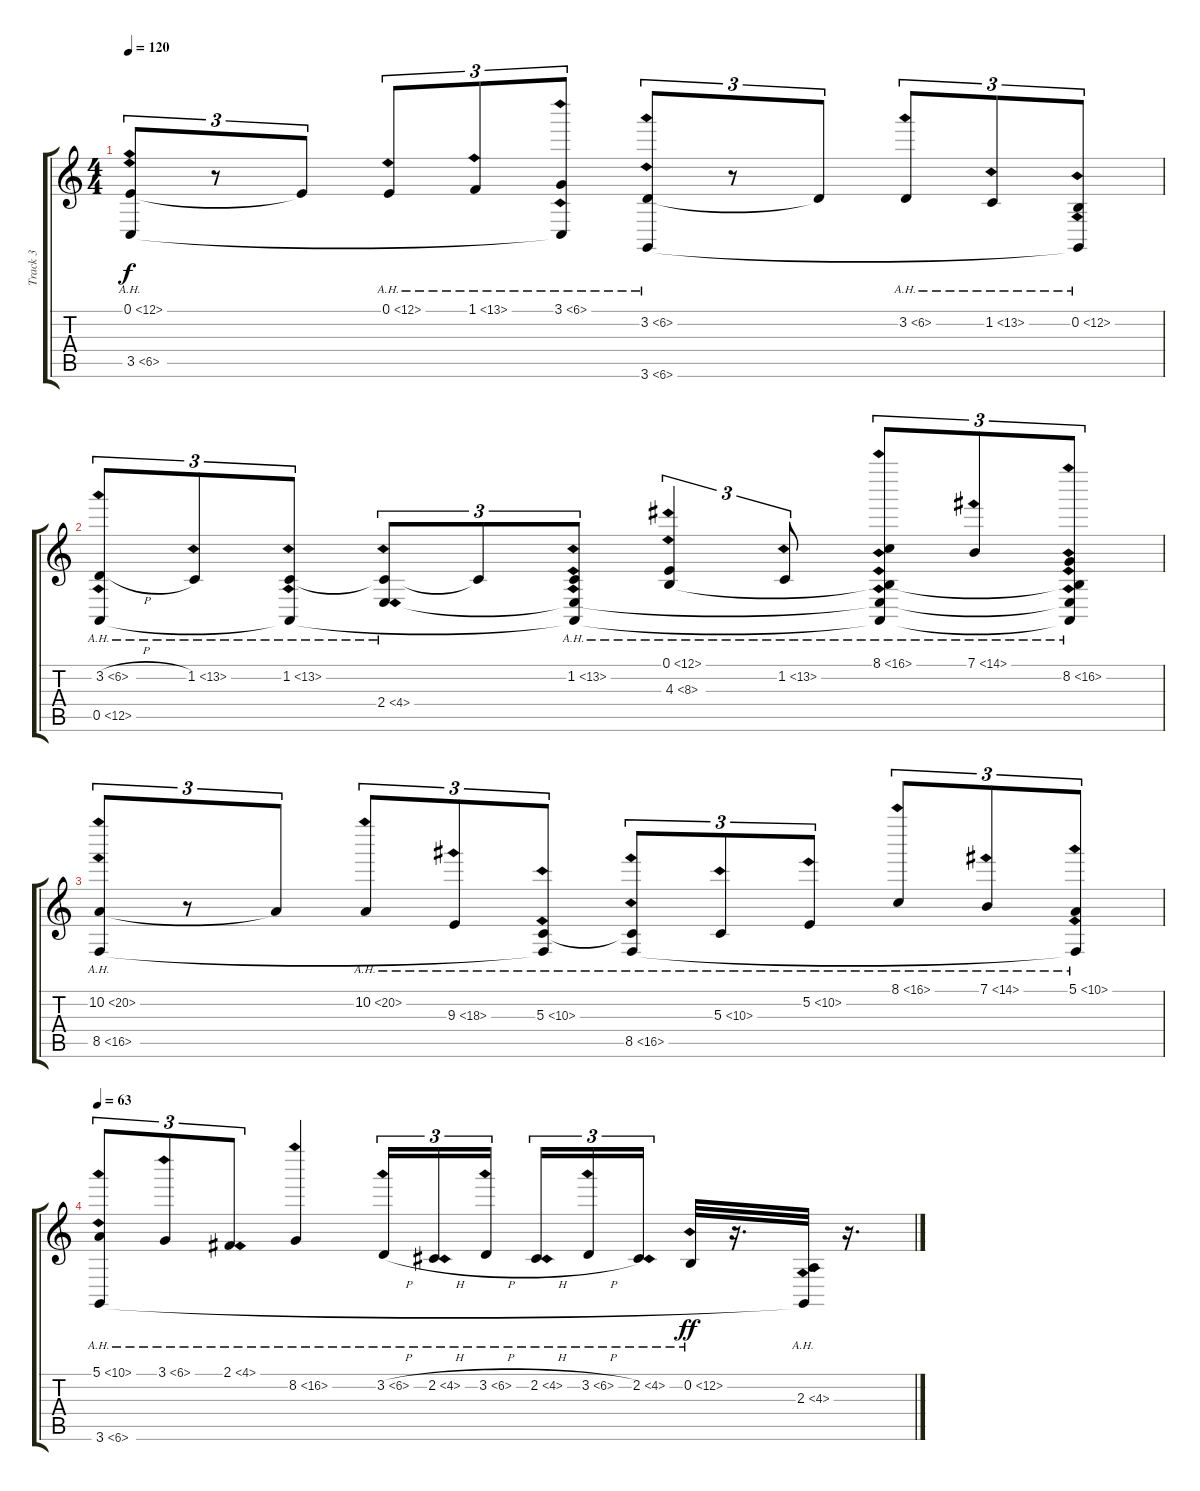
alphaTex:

\track ("Track 3" "Track 3") {instrument stringensemble1}
\staff {score tabs}
\tuning (E4 B3 G3 D3 A2 E2) {hide}
\ts (4 4)
\tempo 120
\clef g2
\ks c
(0.1{ah 12} 3.5{ah 3}).8{tu (3 2) dy f} r.8{tu (3 2)} 0.1{t}.8{tu (3 2)} 0.1{ah 12}.8{tu (3 2)} 1.1{ah 12}.8{tu (3 2)} (3.1{ah 3} 3.5{ah 12 t}).8{tu (3 2)} (3.2{ah 3} 3.6{ah 3}).8{tu (3 2)} r.8{tu (3 2)} 3.2{t}.8{tu (3 2)} 3.2{ah 3}.8{tu (3 2)} 1.2{ah 12}.8{tu (3 2)} (0.2{ah 12} 3.6{ah 12 t}).8{tu (3 2)} |
(3.2{ah 3 h} 0.5{ah 12}).8{tu (3 2)} 1.2{ah 12}.8{tu (3 2)} (1.2{ah 12} 0.5{ah 12 t}).8{tu (3 2)} (1.2{ah 12 t} 2.4{ah 2}).8{tu (3 2)} 1.2{t}.8{tu (3 2)} (1.2{ah 12} 2.4{ah 12 t} 0.5{ah 12 t}).8{tu (3 2)} (0.1{ah 12} 4.3{ah 4}).4{tu (3 2)} 1.2{ah 12}.8{tu (3 2)} (8.1{ah 8} 4.3{ah 12 t} 2.4{ah 12 t} 0.5{ah 12 t}).8{tu (3 2)} 7.1{ah 7}.8{tu (3 2)} (8.2{ah 8} 4.3{ah 12 t} 2.4{ah 12 t} 0.5{ah 12 t}).8{tu (3 2)} |
(10.2{ah 10} 8.5{ah 8}).8{tu (3 2)} r.8{tu (3 2)} 10.2{t}.8{tu (3 2)} 10.2{ah 10}.8{tu (3 2)} 9.3{ah 9}.8{tu (3 2)} (5.3{ah 5} 8.5{ah 12 t}).8{tu (3 2)} (5.3{ah 12 t} 8.5{ah 8}).8{tu (3 2)} 5.3{ah 5}.8{tu (3 2)} 5.2{ah 5}.8{tu (3 2)} 8.1{ah 8}.8{tu (3 2)} 7.1{ah 7}.8{tu (3 2)} (5.1{ah 5} 8.5{ah 12 t}).8{tu (3 2)} |
\tempo 63
(5.1{ah 5} 3.6{ah 3}).8{tu (3 2)} 3.1{ah 3}.8{tu (3 2)} 2.1{ah 2}.8{tu (3 2)} 8.2{ah 8}.4 3.2{ah 3 h}.16{tu (3 2)} 2.2{ah 2 h}.16{tu (3 2)} 3.2{ah 3 h}.16{tu (3 2)} 2.2{ah 2 h}.16{tu (3 2)} 3.2{ah 3 h}.16{tu (3 2)} 2.2{ah 2}.16{tu (3 2)} 0.2{ah 12}.32{dy ff} r.16{d} (2.3{ah 2} 3.6{ah 12 t}).32 r.16{d}
